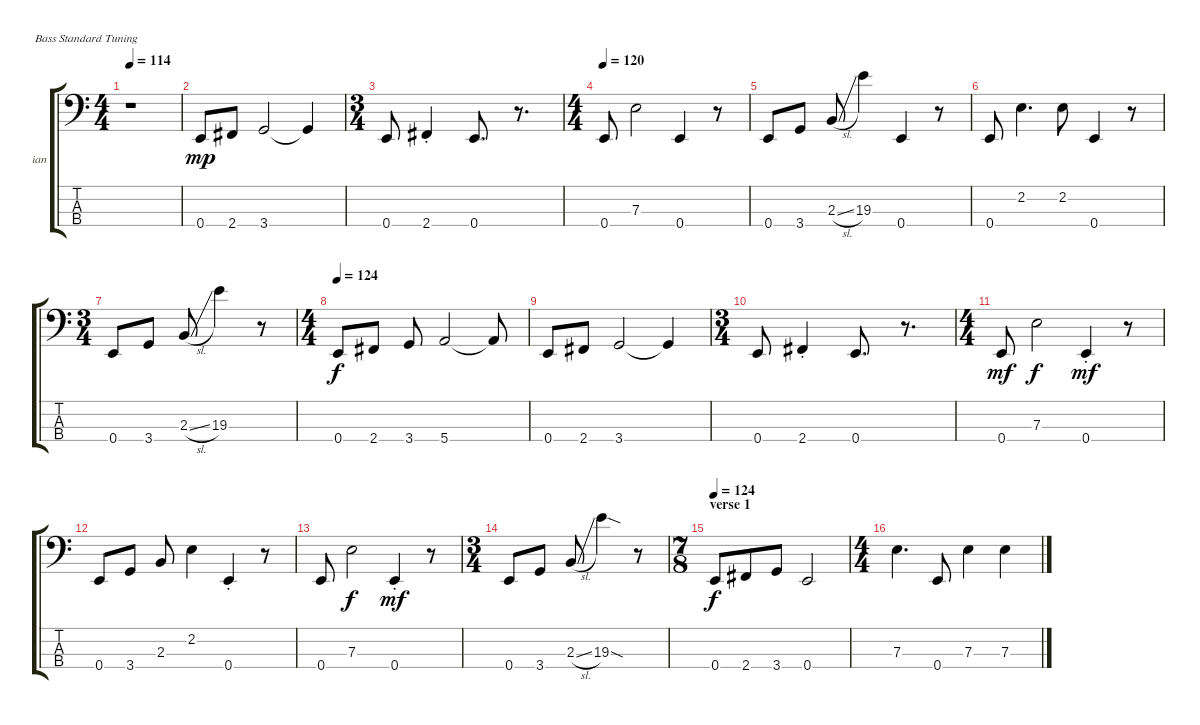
\bracketExtendMode groupsimilarinstruments
\firstSystemTrackNameOrientation horizontal
\otherSystemsTrackNameOrientation horizontal
\track ("bass - ian" "ian") {instrument electricbassfinger}
\staff {score tabs}
\tuning (G2 D2 A1 E1)
\ts (4 4)
\tempo 114
\clef f4
\ks c
r.1{dy mp} |
0.4.8 2.4.8 3.4.2 3.4{t}.4 |
\ts (3 4)
0.4.8 2.4{st}.4 0.4.8{d} r.8{d} |
\ts (4 4)
\tempo 120
0.4.8 7.3.2 0.4.4 r.8 |
0.4.8 3.4.8 2.3{sl}.8 19.3.4 0.4.4 r.8 |
\scale
0.413796 0.4.8 2.2.4{d} 2.2.8 0.4.4 r.8 |
\ts (3 4)
\scale
0.334782 0.4.8 3.4.8 2.3{sl}.8 19.3.4 r.8 |
\ts (4 4)
\scale
0.244545
\tempo 124
0.4.8{dy f} 2.4.8 3.4.8 5.4.2 5.4{t}.8 |
0.4.8 2.4.8 3.4.2 3.4{t}.4 |
\ts (3 4)
0.4.8 2.4{st}.4 0.4.8{d} r.8{d} |
\ts (4 4)
0.4.8{dy mf} 7.3.2{dy f} 0.4{st}.4{dy mf} r.8 |
0.4.8 3.4.8 2.3.8 2.2.4 0.4{st}.4 r.8 |
0.4.8 7.3.2{dy f} 0.4{st}.4{dy mf} r.8 |
\ts (3 4)
0.4.8 3.4.8 2.3{sl}.8 19.3{sod}.4 r.8 |
\ts (7 8)
\section ("" "verse 1")
\tempo 124
0.4.8{dy f} 2.4.8 3.4.8 0.4.2 |
\ts (4 4)
7.3.4{d} 0.4.8 7.3.4 7.3.4
